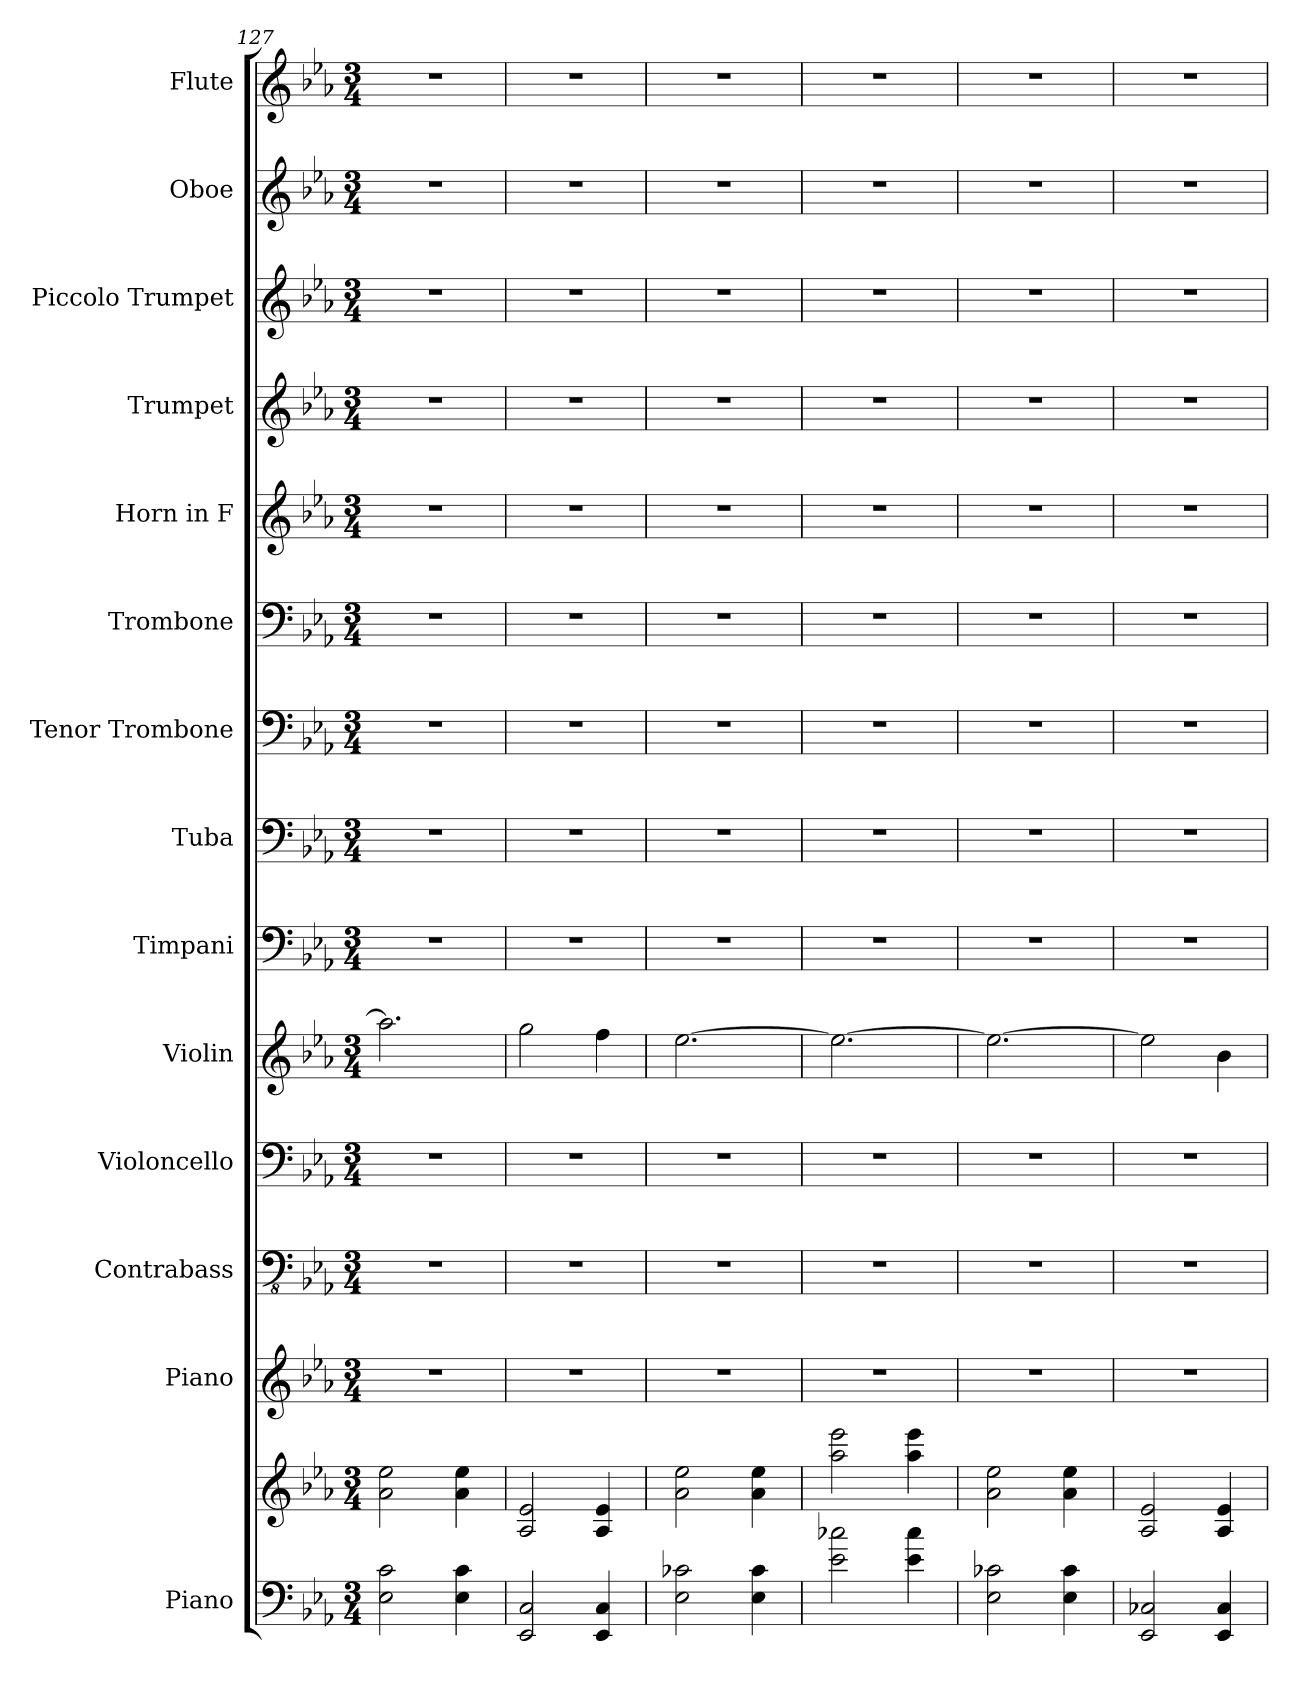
**kern	**kern	**kern	**kern	**kern	**kern	**kern	**kern	**kern	**kern	**kern	**kern	**kern	**kern	**kern
*part14	*part14	*part13	*part12	*part11	*part10	*part9	*part8	*part7	*part6	*part5	*part4	*part3	*part2	*part1
*staff15	*staff14	*staff13	*staff12	*staff11	*staff10	*staff9	*staff8	*staff7	*staff6	*staff5	*staff4	*staff3	*staff2	*staff1
*I"Piano	*	*I"Piano	*I"Contrabass	*I"Violoncello	*I"Violin	*I"Timpani	*I"Tuba	*I"Tenor Trombone	*I"Trombone	*I"Horn in F	*I"Trumpet	*I"Piccolo Trumpet	*I"Oboe	*I"Flute
*I'Pno.	*	*I'Pno.	*I'Cb.	*I'Vc.	*I'Vln.	*I'Timp.	*I'Tba.	*I'T. Tbn.	*I'Tbn.	*	*I'Tpt.	*I'P. Tpt.	*I'Ob.	*I'Fl.
*clefF4	*clefG2	*clefG2	*clefFv4	*clefF4	*clefG2	*clefF4	*clefF4	*clefF4	*clefF4	*clefG2	*clefG2	*clefG2	*clefG2	*clefG2
*	*	*	*ITrd7c12	*	*	*	*	*	*	*ITrd4c7	*ITrd1c2	*ITrd-6c-10	*	*
*k[b-e-a-]	*k[b-e-a-]	*k[b-e-a-]	*k[b-e-a-]	*k[b-e-a-]	*k[b-e-a-]	*k[b-e-a-]	*k[b-e-a-]	*k[b-e-a-]	*k[b-e-a-]	*k[b-e-a-d-]	*k[b-e-a-d-g-]	*k[b-e-a-d-g-]	*k[b-e-a-]	*k[b-e-a-]
*M3/4	*M3/4	*M3/4	*M3/4	*M3/4	*M3/4	*M3/4	*M3/4	*M3/4	*M3/4	*M3/4	*M3/4	*M3/4	*M3/4	*M3/4
=127	=127	=127	=127	=127	=127	=127	=127	=127	=127	=127	=127	=127	=127	=127
2E-\ 2c\	2a-\ 2ee-\	2.r	2.r	2.r	2.aa-\]	2.r	2.r	2.r	2.r	2.r	2.r	2.r	2.r	2.r
4E-\ 4c\	4a-\ 4ee-\	.	.	.	.	.	.	.	.	.	.	.	.	.
=128	=128	=128	=128	=128	=128	=128	=128	=128	=128	=128	=128	=128	=128	=128
2EE-/ 2C/	2A-/ 2e-/	2.r	2.r	2.r	2gg\	2.r	2.r	2.r	2.r	2.r	2.r	2.r	2.r	2.r
4EE-/ 4C/	4A-/ 4e-/	.	.	.	4ff\	.	.	.	.	.	.	.	.	.
=129	=129	=129	=129	=129	=129	=129	=129	=129	=129	=129	=129	=129	=129	=129
2E-\ 2c-X\	2a-\ 2ee-\	2.r	2.r	2.r	[2.ee-\	2.r	2.r	2.r	2.r	2.r	2.r	2.r	2.r	2.r
4E-\ 4c-\	4a-\ 4ee-\	.	.	.	.	.	.	.	.	.	.	.	.	.
=130	=130	=130	=130	=130	=130	=130	=130	=130	=130	=130	=130	=130	=130	=130
2e-\ 2cc-X\	2aa-\ 2eee-\	2.r	2.r	2.r	2.ee-\_	2.r	2.r	2.r	2.r	2.r	2.r	2.r	2.r	2.r
4e-\ 4cc-\	4aa-\ 4eee-\	.	.	.	.	.	.	.	.	.	.	.	.	.
=131	=131	=131	=131	=131	=131	=131	=131	=131	=131	=131	=131	=131	=131	=131
2E-\ 2c-X\	2a-\ 2ee-\	2.r	2.r	2.r	2.ee-\_	2.r	2.r	2.r	2.r	2.r	2.r	2.r	2.r	2.r
4E-\ 4c-\	4a-\ 4ee-\	.	.	.	.	.	.	.	.	.	.	.	.	.
=132	=132	=132	=132	=132	=132	=132	=132	=132	=132	=132	=132	=132	=132	=132
2EE-/ 2C-X/	2A-/ 2e-/	2.r	2.r	2.r	2ee-\]	2.r	2.r	2.r	2.r	2.r	2.r	2.r	2.r	2.r
4EE-/ 4C-/	4A-/ 4e-/	.	.	.	4b-\	.	.	.	.	.	.	.	.	.
=	=	=	=	=	=	=	=	=	=	=	=	=	=	=
*-	*-	*-	*-	*-	*-	*-	*-	*-	*-	*-	*-	*-	*-	*-
